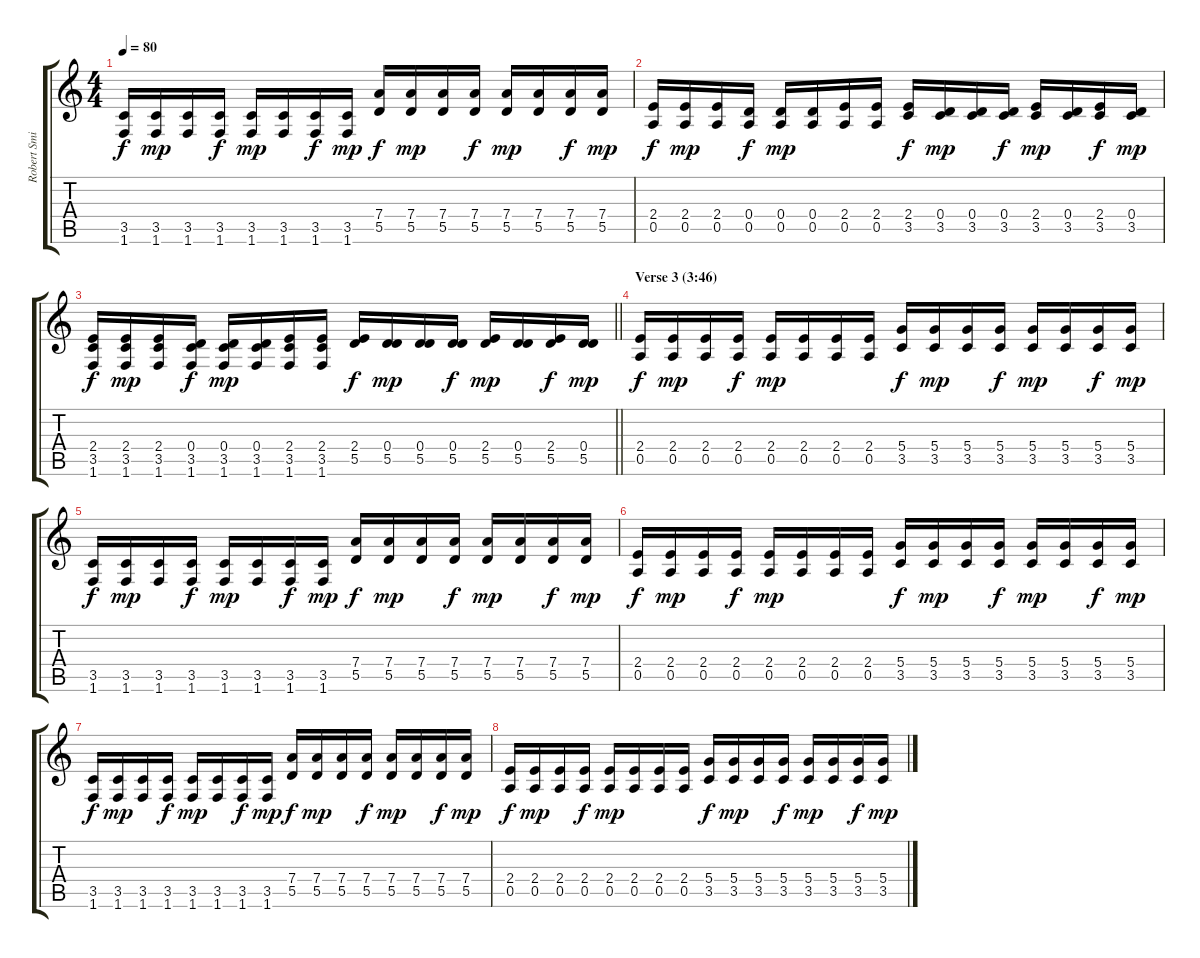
\track ("Robert Smith (guitar 1)" "Robert Smi") {instrument electricguitarclean}
\staff {score tabs}
\tuning (E4 B3 G3 D3 A2 E2) {hide}
\ts (4 4)
\tempo 80
\clef g2
\ks c
(3.5 1.6).16{dy f} (3.5 1.6).16{dy mp} (3.5 1.6).16 (3.5 1.6).16{dy f} (3.5 1.6).16{dy mp} (3.5 1.6).16 (3.5 1.6).16{dy f} (3.5 1.6).16{dy mp} (7.4 5.5).16{dy f} (7.4 5.5).16{dy mp} (7.4 5.5).16 (7.4 5.5).16{dy f} (7.4 5.5).16{dy mp} (7.4 5.5).16 (7.4 5.5).16{dy f} (7.4 5.5).16{dy mp} |
(2.4 0.5).16{dy f} (2.4 0.5).16{dy mp} (2.4 0.5).16 (0.4 0.5).16{dy f} (0.4 0.5).16{dy mp} (0.4 0.5).16 (2.4 0.5).16 (2.4 0.5).16 (2.4 3.5).16{dy f} (0.4 3.5).16{dy mp} (0.4 3.5).16 (0.4 3.5).16{dy f} (2.4 3.5).16{dy mp} (0.4 3.5).16 (2.4 3.5).16{dy f} (0.4 3.5).16{dy mp} |
\barLineRight lightlight
(2.4 3.5 1.6).16{dy f} (2.4 3.5 1.6).16{dy mp} (2.4 3.5 1.6).16 (0.4 3.5 1.6).16{dy f} (0.4 3.5 1.6).16{dy mp} (0.4 3.5 1.6).16 (2.4 3.5 1.6).16 (2.4 3.5 1.6).16 (2.4 5.5).16{dy f} (0.4 5.5).16{dy mp} (0.4 5.5).16 (0.4 5.5).16{dy f} (2.4 5.5).16{dy mp} (0.4 5.5).16 (2.4 5.5).16{dy f} (0.4 5.5).16{dy mp} |
\section ("" "Verse 3 (3:46)")
(2.4 0.5).16{dy f} (2.4 0.5).16{dy mp} (2.4 0.5).16 (2.4 0.5).16{dy f} (2.4 0.5).16{dy mp} (2.4 0.5).16 (2.4 0.5).16 (2.4 0.5).16 (5.4 3.5).16{dy f} (5.4 3.5).16{dy mp} (5.4 3.5).16 (5.4 3.5).16{dy f} (5.4 3.5).16{dy mp} (5.4 3.5).16 (5.4 3.5).16{dy f} (5.4 3.5).16{dy mp} |
(3.5 1.6).16{dy f} (3.5 1.6).16{dy mp} (3.5 1.6).16 (3.5 1.6).16{dy f} (3.5 1.6).16{dy mp} (3.5 1.6).16 (3.5 1.6).16{dy f} (3.5 1.6).16{dy mp} (7.4 5.5).16{dy f} (7.4 5.5).16{dy mp} (7.4 5.5).16 (7.4 5.5).16{dy f} (7.4 5.5).16{dy mp} (7.4 5.5).16 (7.4 5.5).16{dy f} (7.4 5.5).16{dy mp} |
(2.4 0.5).16{dy f} (2.4 0.5).16{dy mp} (2.4 0.5).16 (2.4 0.5).16{dy f} (2.4 0.5).16{dy mp} (2.4 0.5).16 (2.4 0.5).16 (2.4 0.5).16 (5.4 3.5).16{dy f} (5.4 3.5).16{dy mp} (5.4 3.5).16 (5.4 3.5).16{dy f} (5.4 3.5).16{dy mp} (5.4 3.5).16 (5.4 3.5).16{dy f} (5.4 3.5).16{dy mp} |
(3.5 1.6).16{dy f} (3.5 1.6).16{dy mp} (3.5 1.6).16 (3.5 1.6).16{dy f} (3.5 1.6).16{dy mp} (3.5 1.6).16 (3.5 1.6).16{dy f} (3.5 1.6).16{dy mp} (7.4 5.5).16{dy f} (7.4 5.5).16{dy mp} (7.4 5.5).16 (7.4 5.5).16{dy f} (7.4 5.5).16{dy mp} (7.4 5.5).16 (7.4 5.5).16{dy f} (7.4 5.5).16{dy mp} |
(2.4 0.5).16{dy f} (2.4 0.5).16{dy mp} (2.4 0.5).16 (2.4 0.5).16{dy f} (2.4 0.5).16{dy mp} (2.4 0.5).16 (2.4 0.5).16 (2.4 0.5).16 (5.4 3.5).16{dy f} (5.4 3.5).16{dy mp} (5.4 3.5).16 (5.4 3.5).16{dy f} (5.4 3.5).16{dy mp} (5.4 3.5).16 (5.4 3.5).16{dy f} (5.4 3.5).16{dy mp}
